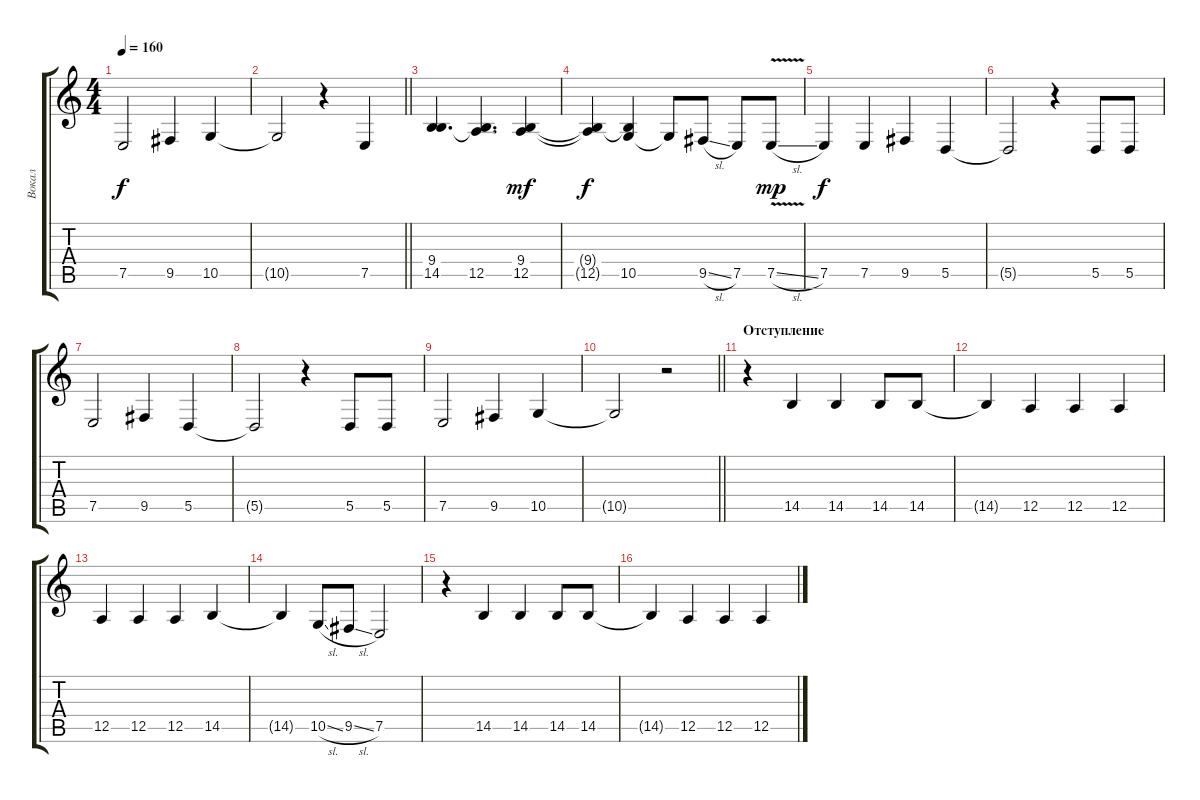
\track ("Вокал" "Вокал") {instrument bassoon}
\staff {score tabs}
\tuning (E4 B3 G3 D3 A2 E2) {hide}
\ts (4 4)
\tempo 160
\clef g2
\ks c
7.5.2{dy f} 9.5.4 10.5.4 |
\barLineRight lightlight
10.5{t}.2 r.4 7.5.4 |
\section ("" " ")
(9.4 14.5).4{d} (9.4{t} 12.5).4{d} (9.4 12.5).4{dy mf} |
(9.4{t} 12.5{t}).4{dy f} (9.4{t} 10.5).4 10.5{t}.8 9.5{sl}.8 7.5.8 7.5{v sl}.8{dy mp} |
7.5.4{dy f} 7.5.4 9.5.4 5.5.4 |
5.5{t}.2 r.4 5.5.8 5.5.8 |
7.5.2 9.5.4 5.5.4 |
5.5{t}.2 r.4 5.5.8 5.5.8 |
7.5.2 9.5.4 10.5.4 |
\barLineRight lightlight
10.5{t}.2 r.2 |
\section ("" "Отступление")
r.4 14.5.4 14.5.4 14.5.8 14.5.8 |
14.5{t}.4 12.5.4 12.5.4 12.5.4 |
12.5.4 12.5.4 12.5.4 14.5.4 |
14.5{t}.4 10.5{sl}.8 9.5{sl}.8 7.5.2 |
r.4 14.5.4 14.5.4 14.5.8 14.5.8 |
14.5{t}.4 12.5.4 12.5.4 12.5.4
